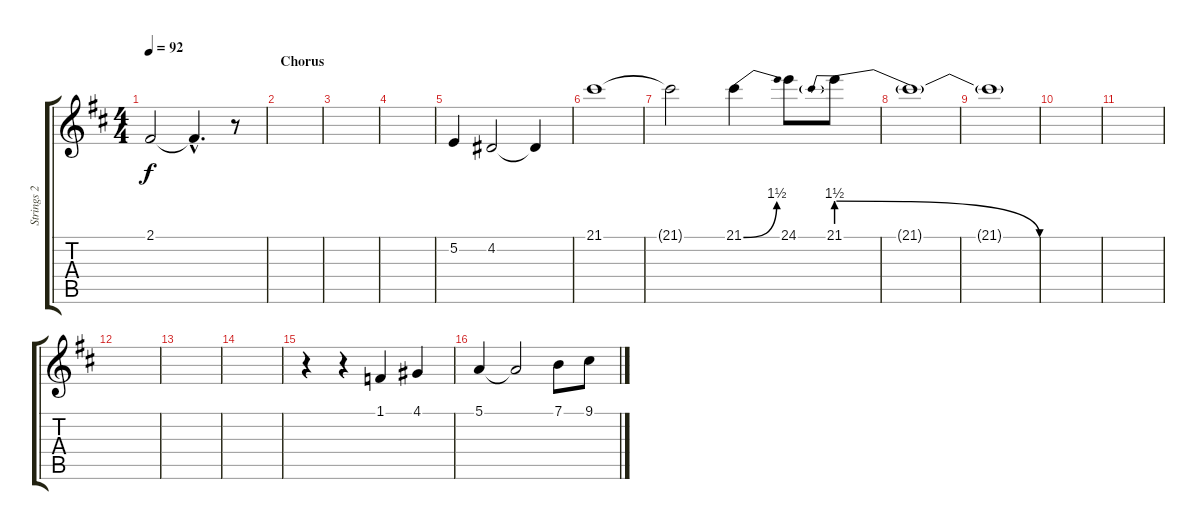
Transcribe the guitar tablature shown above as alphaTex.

\track ("Strings 2" "Strings 2") {instrument stringensemble1}
\staff {score tabs}
\tuning (E4 B3 G3 D3 A2 E2) {hide}
\ts (4 4)
\tempo 92
\clef g2
\ks d
2.1{t}.2{dy f} 2.1{hac t}.4{d} r.8 |
\section ("" "Chorus")
|
|
|
5.2.4{volume 12} 4.2.2 4.2{t}.4{volume 0} |
21.1.1{volume 9} |
21.1{t}.2 21.1{be (bend 0 0 60 6)}.4 24.1.8 21.1{be (prebendrelease 0 6 60 0)}.8 |
21.1{t}.1 |
21.1{t}.1{volume 3} |
|
|
|
|
|
r.4{volume 12} r.4 1.1.4 4.1.4 |
5.1.4 5.1{t}.2 7.1.8 9.1.8
